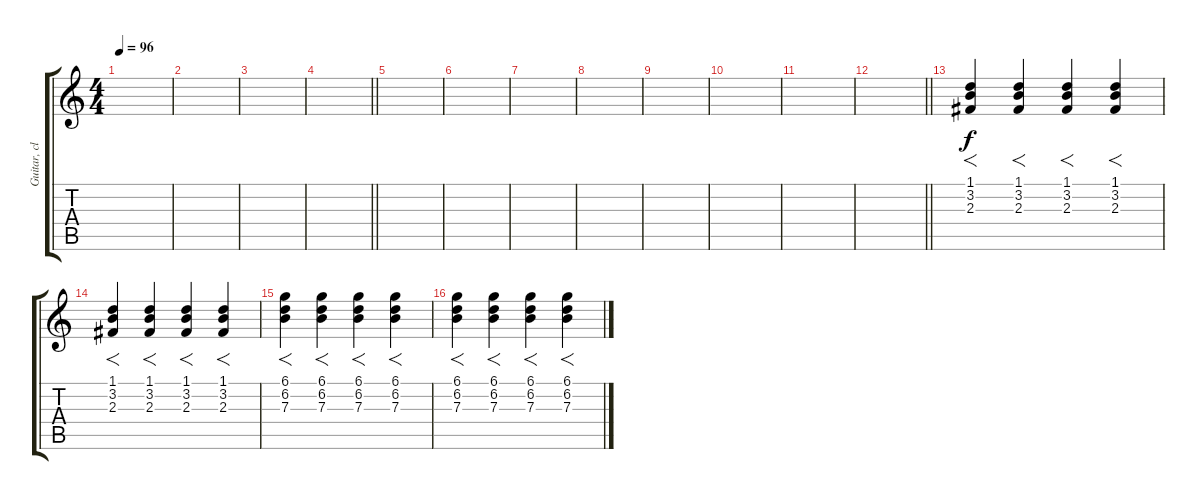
\track ("Guitar, clean" "Guitar, cl") {instrument electricguitarclean}
\staff {score tabs}
\tuning (Db4 Ab3 E3 B2 Gb2 B1) {hide}
\ts (4 4)
\tempo 96
\clef g2
\ks c
|
|
|
\barLineRight lightlight
|
|
|
|
|
|
|
|
\barLineRight lightlight
|
(1.1 3.2 2.3).4{f} (1.1 3.2 2.3).4{f} (1.1 3.2 2.3).4{f} (1.1 3.2 2.3).4{f} |
(1.1 3.2 2.3).4{f} (1.1 3.2 2.3).4{f} (1.1 3.2 2.3).4{f} (1.1 3.2 2.3).4{f} |
(6.1 6.2 7.3).4{f} (6.1 6.2 7.3).4{f} (6.1 6.2 7.3).4{f} (6.1 6.2 7.3).4{f} |
(6.1 6.2 7.3).4{f} (6.1 6.2 7.3).4{f} (6.1 6.2 7.3).4{f} (6.1 6.2 7.3).4{f}
